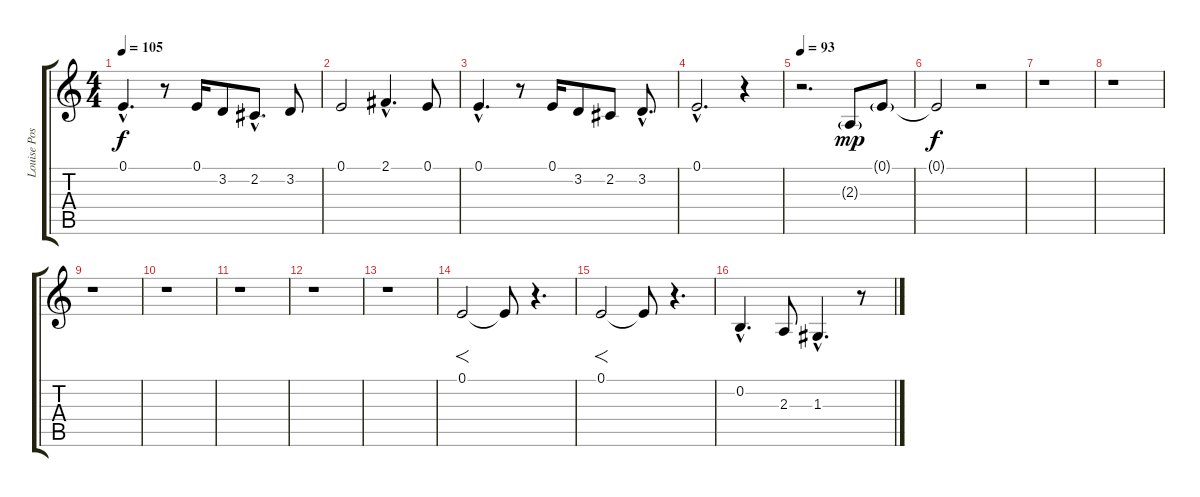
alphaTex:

\track ("Louise Post" "Louise Pos") {instrument lead1square}
\staff {score tabs}
\tuning (E4 B3 G3 D3 A2 E2) {hide}
\ts (4 4)
\tempo 105
\clef g2
\ks c
0.1{hac}.4{d dy f} r.8 0.1.16 3.2.8 2.2{hac}.8{d} 3.2.8 |
0.1.2 2.1{hac}.4{d} 0.1.8 |
0.1{hac}.4{d} r.8 0.1.16 3.2.8 2.2.8 3.2{hac}.8{d} |
0.1{hac}.2{d} r.4 |
\tempo 93
r.2{d} 2.3{g}.8{dy mp} 0.1{g}.8 |
0.1{t}.2{dy f} r.2 |
r.1 |
r.1 |
r.1 |
r.1 |
r.1 |
r.1 |
r.1 |
0.1.2{f} 0.1{t}.8 r.4{d} |
0.1.2{f} 0.1{t}.8 r.4{d} |
0.2{hac}.4{d} 2.3.8 1.3{hac}.4{d} r.8
